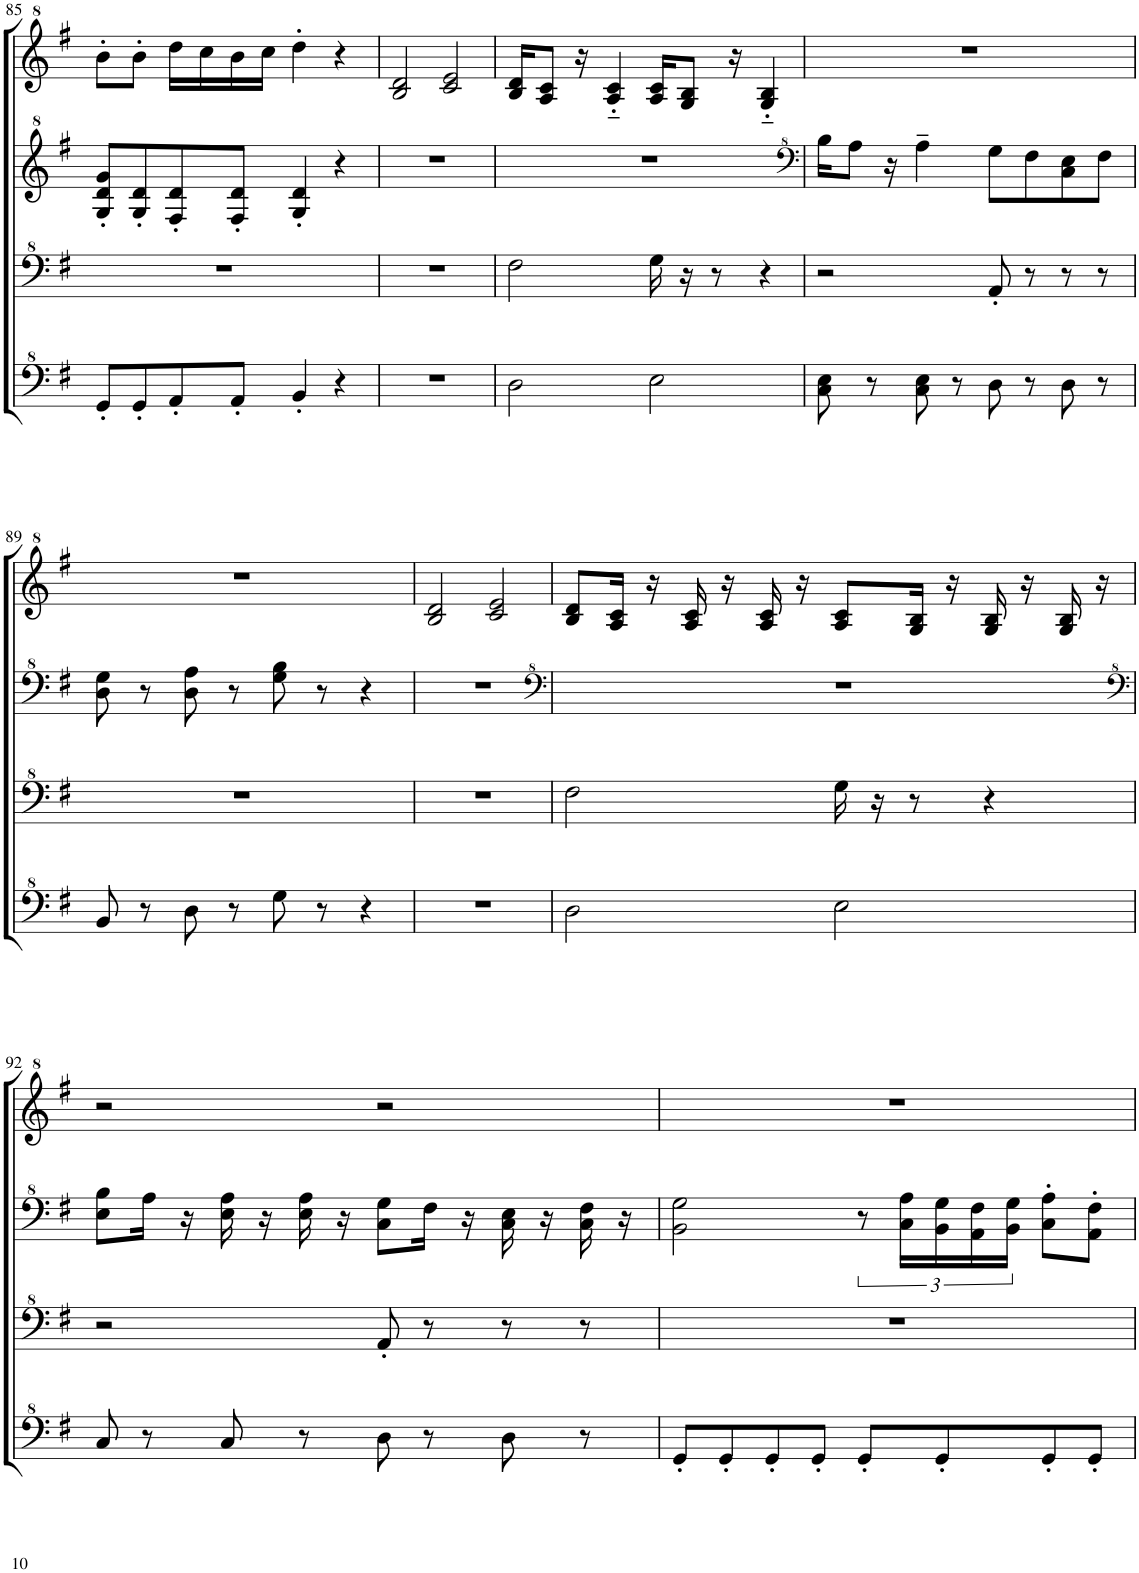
**kern	**kern	**kern	**kern
*part1	*part1	*part1	*part1
*staff4	*staff3	*staff2	*staff1
*I"Model III	*	*	*
!!LO:PB:g=z
*clefF^4	*clefF^4	*clefG^2	*clefG^2
*k[f#]	*k[f#]	*k[f#]	*k[f#]
*M4/4	*M4/4	*M4/4	*M4/4
*met(c)	*met(c)	*met(c)	*met(c)
=85	=85	=85	=85
8G'/L	1r	8g/' 8dd/' 8gg/'L	8bb'\L
8G'/	.	8g/' 8dd/'	8bb'\J
8A'/	.	8f#/' 8dd/'	16ddd\LL
.	.	.	16ccc\
8A'/J	.	8f#/' 8dd/'J	16bb\
.	.	.	16ccc\JJ
4B'/	.	4g/' 4dd/'	4ddd'\
4r	.	4r	4r
=86	=86	=86	=86
1r	1r	1r	2b/ 2dd/
.	.	.	2cc/ 2ee/
=87	=87	=87	=87
2d\	2f#\	1r	16b/ 16dd/KL
.	.	.	8a/ 8cc/J
.	.	.	16r
.	.	.	4a/'~ 4cc/'~
2e\	16g\	.	16a/ 16cc/KL
.	16r	.	8g/ 8b/J
.	8r	.	.
.	.	.	16r
.	4r	.	4g/'~ 4b/'~
=88	=88	=88	=88
*	*	*clefF^4	*
8c\ 8e\	2r	16b\KL	1r
.	.	8a\J	.
8r	.	.	.
.	.	16r	.
8c\ 8e\	.	4a~\	.
8r	.	.	.
8d\	8A'/	8g\L	.
8r	8r	8f#\	.
8d\	8r	8c\ 8e\	.
8r	8r	8f#\J	.
!!LO:LB:g=z
=89	=89	=89	=89
8B/	1r	8d\ 8g\	1r
8r	.	8r	.
8d\	.	8d\ 8a\	.
8r	.	8r	.
8g\	.	8g\ 8b\	.
8r	.	8r	.
4r	.	4r	.
=90	=90	=90	=90
1r	1r	1r	2b/ 2dd/
.	.	.	2cc/ 2ee/
=91	=91	=91	=91
*	*	*clefF^4	*
2d\	2f#\	1r	8b/ 8dd/L
.	.	.	16a/ 16cc/Jk
.	.	.	16r
.	.	.	16a/ 16cc/
.	.	.	16r
.	.	.	16a/ 16cc/
.	.	.	16r
2e\	16g\	.	8a/ 8cc/L
.	16r	.	.
.	8r	.	16g/ 16b/Jk
.	.	.	16r
.	4r	.	16g/ 16b/
.	.	.	16r
.	.	.	16g/ 16b/
.	.	.	16r
!!LO:LB:g=z
=92	=92	=92	=92
*	*	*clefF^4	*
8c/	2r	8e\ 8b\L	2r
8r	.	16a\Jk	.
.	.	16r	.
8c/	.	16e\ 16a\	.
.	.	16r	.
8r	.	16e\ 16a\	.
.	.	16r	.
8d\	8A'/	8c\ 8g\L	2r
8r	8r	16f#\Jk	.
.	.	16r	.
8d\	8r	16c\ 16e\	.
.	.	16r	.
8r	8r	16c\ 16f#\	.
.	.	16r	.
=93	=93	=93	=93
8G'/L	1r	2B\ 2g\	1r
8G'/	.	.	.
8G'/	.	.	.
8G'/J	.	.	.
8G'/L	.	12r	.
.	.	24c\ 24a\LL	.
8G'/	.	24B\ 24g\	.
.	.	24A\ 24f#\	.
.	.	24B\ 24g\JJ	.
8G'/	.	8c\' 8a\'L	.
8G'/J	.	8A\' 8f#\'J	.
=	=	=	=
*-	*-	*-	*-
